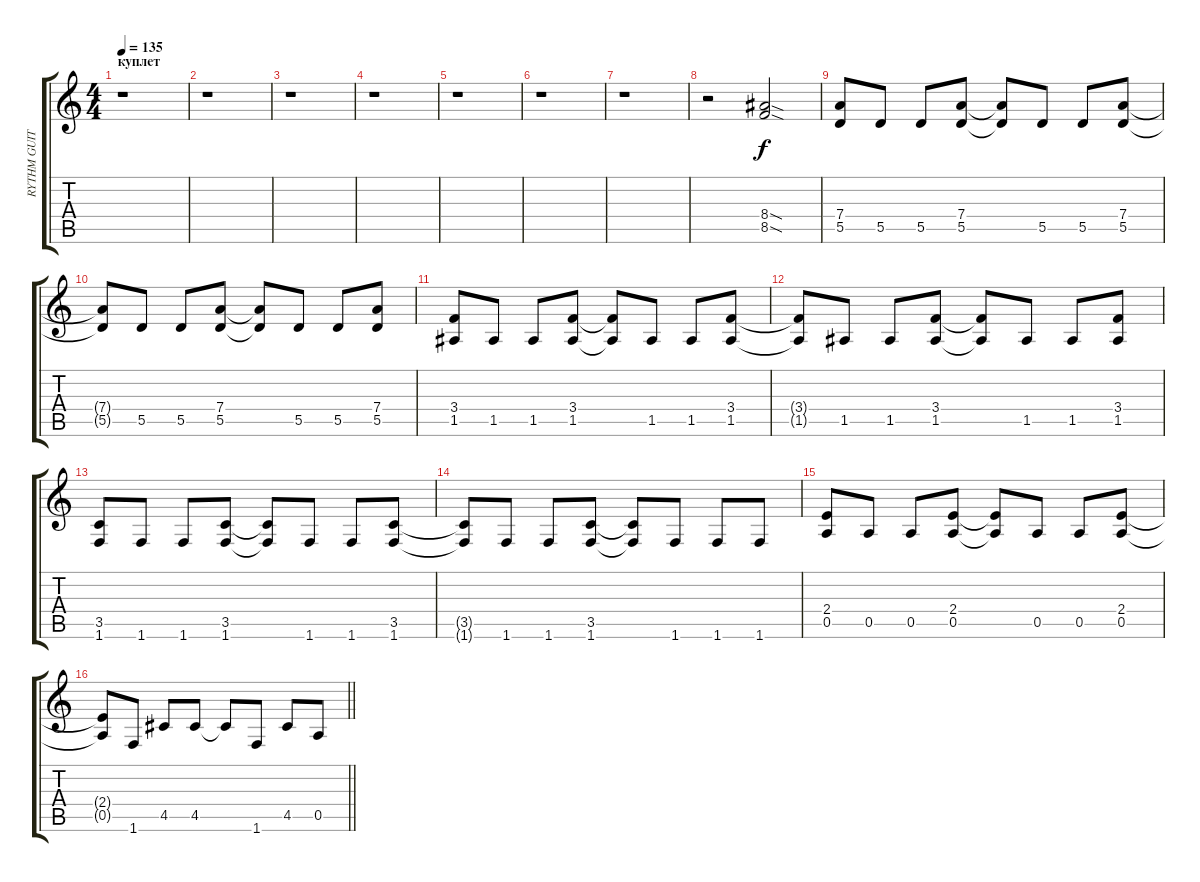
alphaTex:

\track ("RYTHM GUITAR" "RYTHM GUIT") {instrument distortionguitar}
\staff {score tabs}
\tuning (E4 B3 G3 D3 A2 E2) {hide}
\ts (4 4)
\section ("" "куплет")
\tempo 135
\clef g2
\ks c
r.1{dy f} |
r.1 |
r.1 |
r.1 |
r.1 |
r.1 |
r.1 |
r.2 (8.4{sod} 8.5{sod}).2 |
(7.4 5.5).8 5.5.8 5.5.8 (7.4 5.5).8 (7.4{t} 5.5{t}).8 5.5.8 5.5.8 (7.4 5.5).8 |
(7.4{t} 5.5{t}).8 5.5.8 5.5.8 (7.4 5.5).8 (7.4{t} 5.5{t}).8 5.5.8 5.5.8 (7.4 5.5).8 |
(3.4 1.5).8 1.5.8 1.5.8 (3.4 1.5).8 (3.4{t} 1.5{t}).8 1.5.8 1.5.8 (3.4 1.5).8 |
(3.4{t} 1.5{t}).8 1.5.8 1.5.8 (3.4 1.5).8 (3.4{t} 1.5{t}).8 1.5.8 1.5.8 (3.4 1.5).8 |
(3.5 1.6).8 1.6.8 1.6.8 (3.5 1.6).8 (3.5{t} 1.6{t}).8 1.6.8 1.6.8 (3.5 1.6).8 |
(3.5{t} 1.6{t}).8 1.6.8 1.6.8 (3.5 1.6).8 (3.5{t} 1.6{t}).8 1.6.8 1.6.8 1.6.8 |
(2.4 0.5).8 0.5.8 0.5.8 (2.4 0.5).8 (2.4{t} 0.5{t}).8 0.5.8 0.5.8 (2.4 0.5).8 |
\barLineRight lightlight
(2.4{t} 0.5{t}).8 1.6.8 4.5.8 4.5.8 4.5{t}.8 1.6.8 4.5.8 0.5.8
